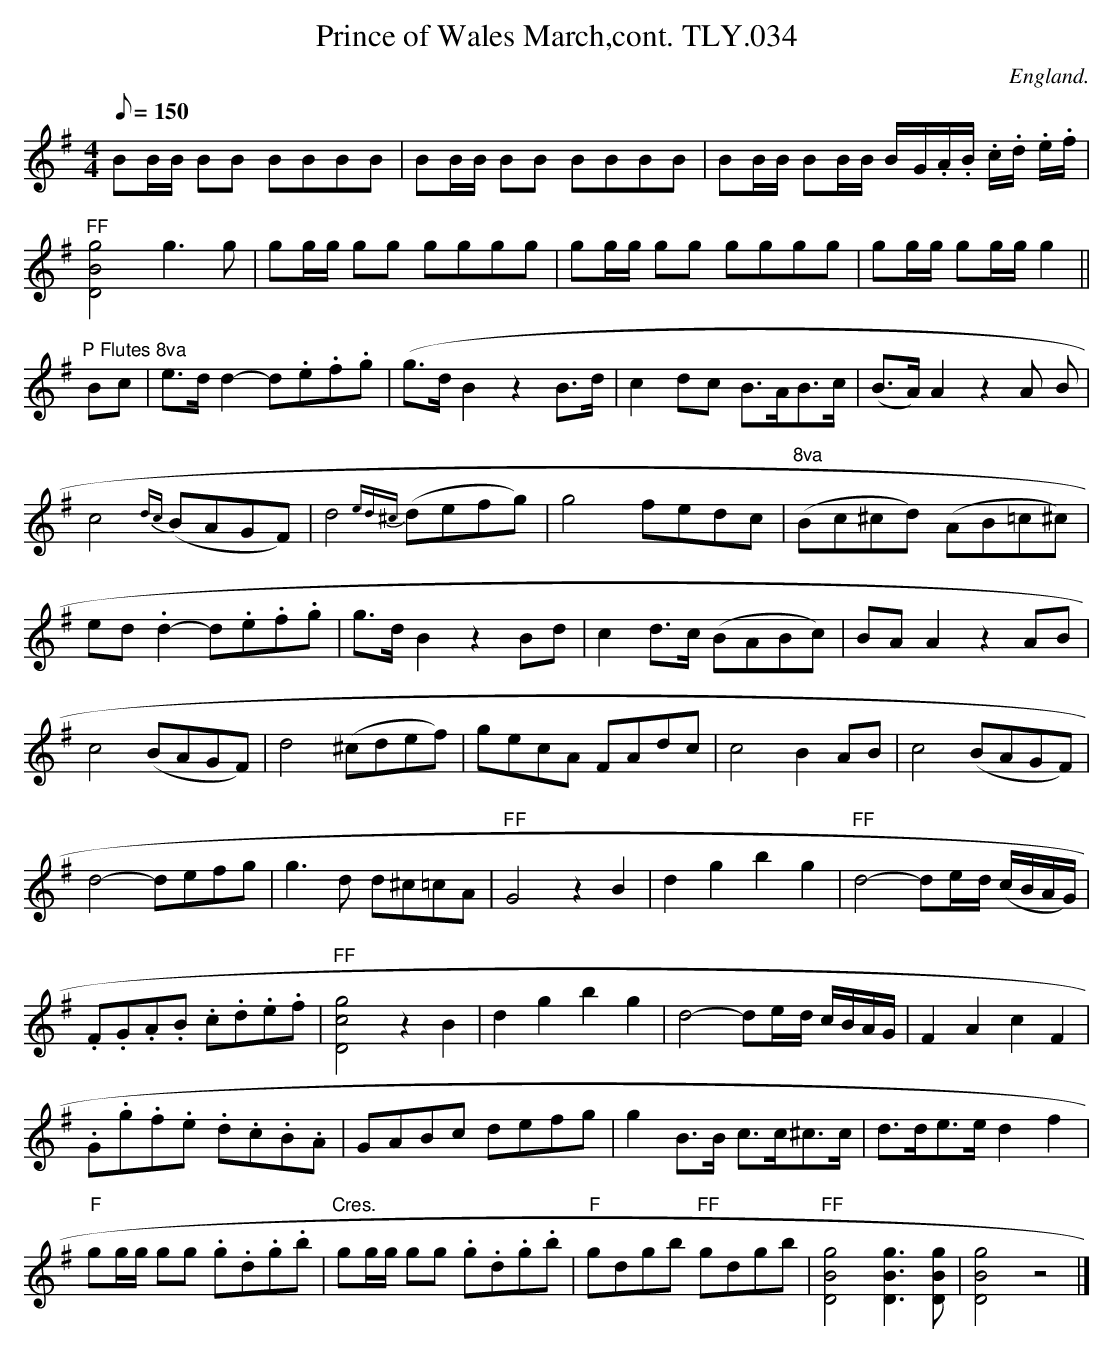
X:1
T:Prince of Wales March,cont. TLY.034
M:4/4
L:1/8
Q:150
O:England.
K:G
BB/2B/2 BB BBBB|BB/2B/2 BB BBBB|BB/2B/2 BB/2B/2 B/2-G/2.A/2.B/2 .c/2.d/
2.e/2.f/2|!
"FF"[g4B4D4]g3 g|gg/2g/2 gg gggg|gg/2g/2 gg gggg|gg/2g/2 gg/2g/2 g2||!
"P Flutes 8va"Bc|e>d d2-d.e.f.g|(g>d B2 z2 B>d|c2dc B>AB>c|(B>A) A2 z2 A
-B|!
c4 {dc}(BAGF)|d4 {ed^c} (defg)|g4 fedc|"8va"(Bc^cd) (AB=c^c)|!
e-d .d2-d.e.f.g |g>d B2 z2 B-d|c2 d>c (BABc)|BA A2 z2 AB|!
c4 (BAGF)|d4 (^cdef)|g-ecA F-Adc|c4-B2 A-B|c4 (BAGF)|!
d4-defg|g3d d^c=cA|"FF"G4 z2 B2|d2 g2 b2 g2|"FF"d4-de/2-d/ (c/B/A/G/)|!
.F.G.A.B .c.d.e.f|"FF"[D4c4g4] z2 B2|d2 g2 b2 g2|d4-de/-d/ c/2B/2A/2G/2|
F2 A2 c2 F2|!
.G.g.f.e .d.c.B.A|GABc defg|g2 B>B c>c^c>c|d>de>e d2f2|!
"F"gg/2g/2 gg .g.d.g.b|
"Cres."gg/2g/2 gg .g.d.g.b|"F"gdgb "FF"gdgb|"FF"[D4B4g4] [D3B3g3] [DBg]|
[D4B4g4]z4|]
